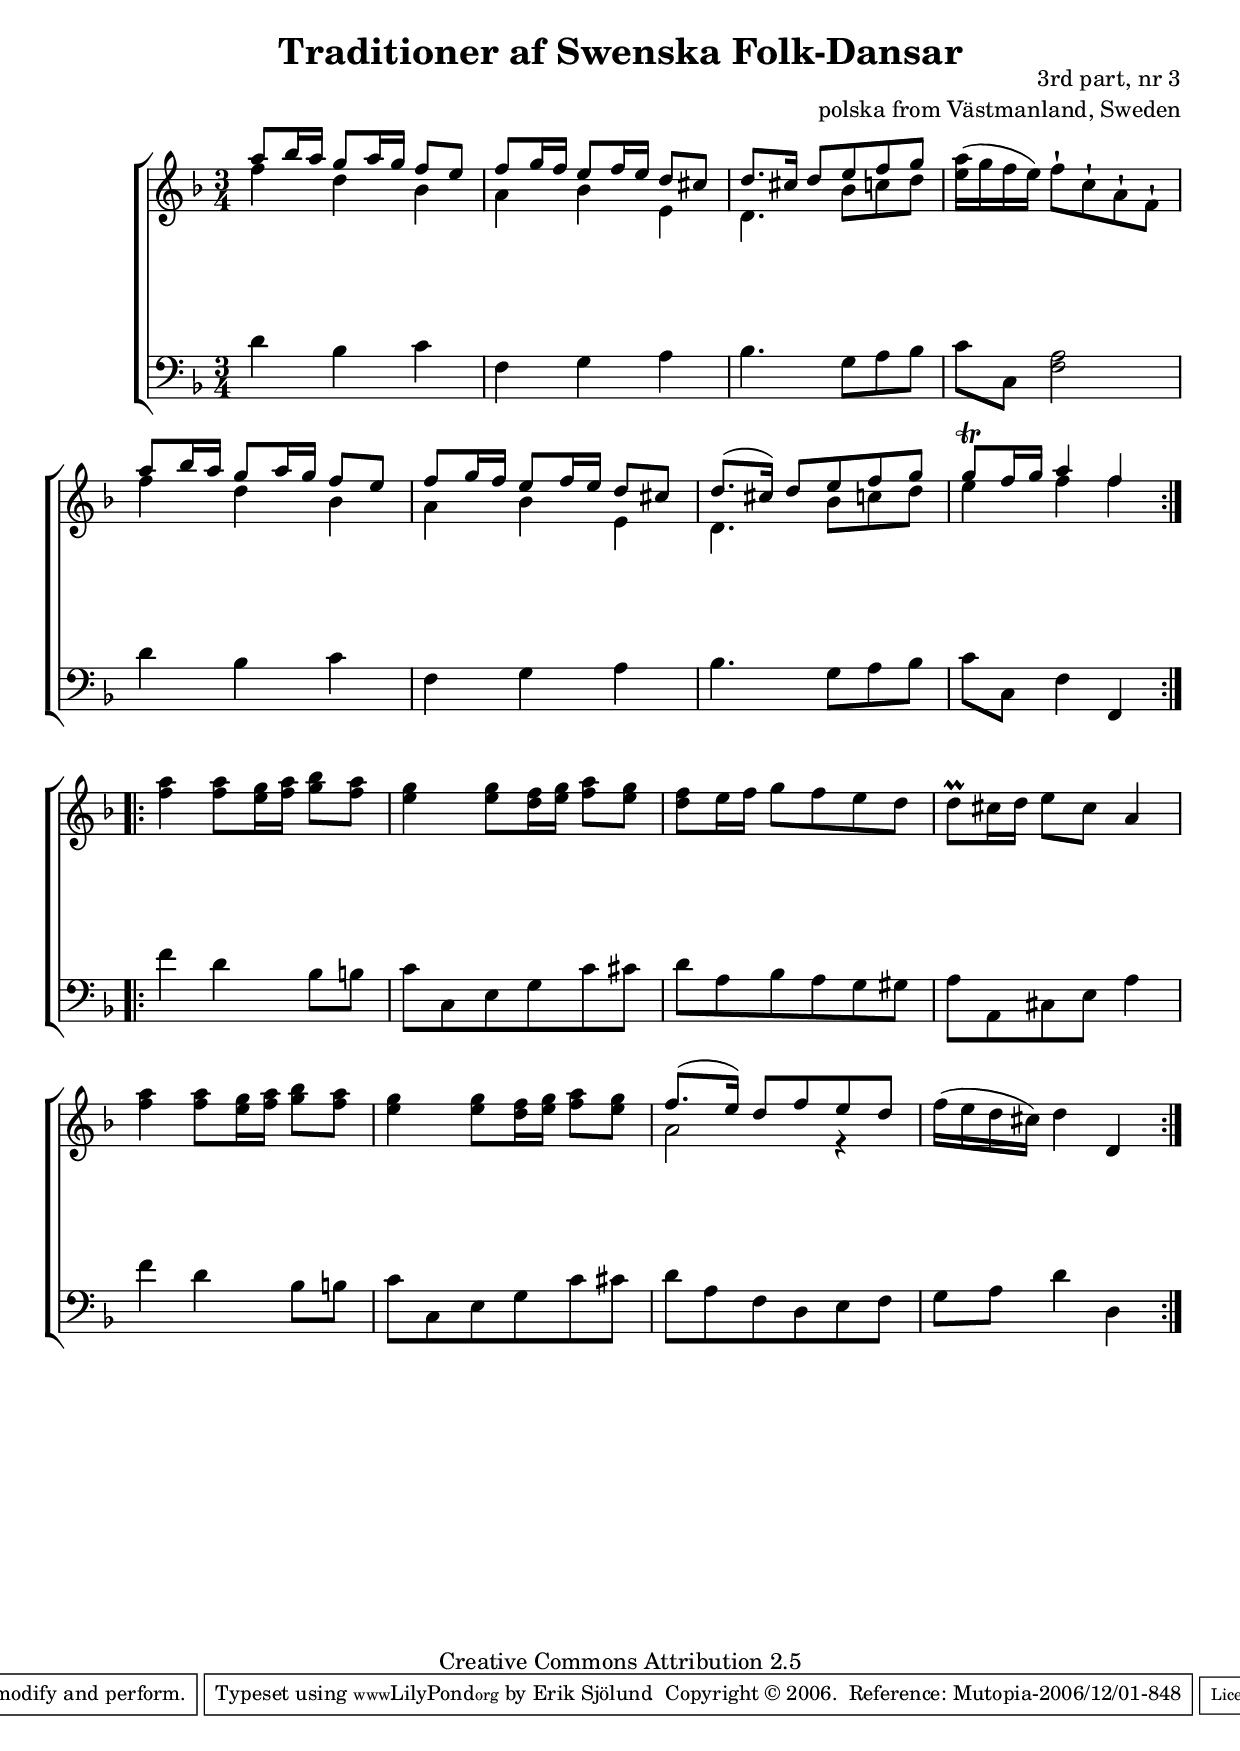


\header {
    title = "Traditioner af Swenska Folk-Dansar"
    opus = \markup {
         \column  {
          \right-align  "3rd part, nr 3"
   \right-align "polska from Västmanland, Sweden" 
}
 } 
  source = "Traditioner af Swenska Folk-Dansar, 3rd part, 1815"



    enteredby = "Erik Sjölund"
				% mutopia headers.

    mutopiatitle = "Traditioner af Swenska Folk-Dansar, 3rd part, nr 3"

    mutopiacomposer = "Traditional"
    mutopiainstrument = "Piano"
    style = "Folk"
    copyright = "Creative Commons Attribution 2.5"
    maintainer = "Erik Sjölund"
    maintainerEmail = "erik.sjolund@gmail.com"




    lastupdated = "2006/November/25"
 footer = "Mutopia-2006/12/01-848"
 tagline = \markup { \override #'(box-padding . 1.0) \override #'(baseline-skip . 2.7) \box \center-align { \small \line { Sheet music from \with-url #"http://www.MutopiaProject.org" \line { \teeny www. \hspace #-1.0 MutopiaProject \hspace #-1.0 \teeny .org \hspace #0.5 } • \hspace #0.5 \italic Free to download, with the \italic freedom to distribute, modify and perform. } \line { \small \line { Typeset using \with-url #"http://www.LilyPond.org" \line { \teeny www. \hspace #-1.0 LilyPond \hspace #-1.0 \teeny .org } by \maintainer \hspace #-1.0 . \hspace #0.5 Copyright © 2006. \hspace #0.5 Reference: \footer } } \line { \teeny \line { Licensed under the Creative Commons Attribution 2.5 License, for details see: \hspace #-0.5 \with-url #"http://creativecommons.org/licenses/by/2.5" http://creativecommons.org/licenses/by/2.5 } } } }
  }




     \version "2.8.5"









global={
  \key f \major
  \time 3/4
}
    
upper = {
  \global
  \repeat volta 2 
{
	<< { a''8 bes''16 a'' g''8 a''16 g'' f''8 e'' } \\ {    f''4 d''4 bes'4     } >>|
<< { 	f''8 g''16 f'' e''8 f''16 e'' d''8 cis'' } \\ { a'4 bes'4 e'4 } >>  |
<< { 	d''8. cis''16 d''8 e'' f'' g'' } \\ { d'4. bes'8 c''8 d''8 } >>  |
	<e'' a''>16(  g'' f''  e'') f''8\staccatissimo   c''\staccatissimo   a'\staccatissimo   f'\staccatissimo   |

	<< { a''8 bes''16 a'' g''8 a''16 g'' f''8 e'' } \\ {    f''4 d''4 bes'4     } >>|
<< { 	f''8 g''16 f'' e''8 f''16 e'' d''8 cis'' } \\ { a'4 bes'4 e'4 } >>  |
<< { 	d''8.( cis''16) d''8 e'' f'' g'' } \\ { d'4. bes'8 c''8 d''8 } >>  |

%5
	<< { g''8\trill f''16 g'' a''4 f'' } \\ { e''4 f''4 f''4} >> |


  }
  \repeat volta 2 {
	<f'' a''> <f'' a''>8 <e'' g''>16 <f'' a''> <g'' bes''>8 <f'' a''> |
	<e'' g''>4 <e'' g''>8 <d'' f''>16 <e'' g''> <f'' a''>8 <e'' g''> |
	<f'' d''> e''16 f'' g''8 f'' e'' d'' |

	d''\prall  cis''16 d'' e''8 cis'' a'4 |

	<f'' a''> <f'' a''>8 <e'' g''>16 <f'' a''> <g'' bes''>8 <f'' a''> |
	<e'' g''>4 <e'' g''>8 <d'' f''>16 <e'' g''> <f'' a''>8 <e'' g''> |


%10
<< {	f''8.( e''16) d''8 f'' e'' d'' } \\ { a'2 r4 } >> |
	f''16( e'' d'' cis'') d''4 d' 

}

}

lower = {
  \global \clef bass
  \repeat volta 2 
{
	d'4 bes c' |
	f g a |
	bes4. g8 a bes |
	c' c <f a>2 |
	d'4 bes c' |
	f g a |
	bes4. g8 a bes |

	c'8 c f4 f, |

  }
  \repeat volta 2 {
	f' d' bes8 b |
	c' c e g c' cis' |
	d' a bes a g gis |
	a a, cis e a4 |

	f' d' bes8 b |
	c' c e g c' cis' |

	d'8 a f d e f |
	g a d'4 d 


  }
}
    
dynamics = { 
  \repeat volta 2 { s2.*8 }
  \repeat volta 2 { s2.*8 }
}
  



\score {
  \new PianoStaff \with{systemStartDelimiter = #'SystemStartBracket } <<
    \new Staff = "upper" \upper
    \new Dynamics = "dynamics" \dynamics
    \new Staff = "lower" <<
      \clef bass
      \lower
    >>
  >>

  \layout {
    \context {
      \type "Engraver_group"
      \name Dynamics
      \alias Voice % So that \cresc works, for example.
      \consists "Output_property_engraver"
%      \override VerticalAxisGroup #'minimum-Y-extent = #'(-1 . 1)
      \consists "Piano_pedal_engraver"
      \consists "Script_engraver"
      \consists "Dynamic_engraver"
      \consists "Text_engraver"
      \override TextScript #'font-size = #2
      \override TextScript #'font-shape = #'italic

      \override DynamicText #'extra-offset = #'(0 . 2.5)
      \override Hairpin #'extra-offset = #'(0 . 2.5)


      \consists "Skip_event_swallow_translator"
      \consists "Axis_group_engraver"
    }
    \context {\Score \remove "Bar_number_engraver"}
    \context {
      \PianoStaff
      \accepts Dynamics
   \override VerticalAlignment #'forced-distance = #7
  \override SpanBar #'transparent = ##t

    }
  }
}

          


mididynamics = { \dynamics } 
midiupper = { \upper }
midilower = { \lower }

          




\score {
  \unfoldRepeats
  \new PianoStaff <<
    \new Staff = "upper" <<  \midiupper  \mididynamics >>
    \new Staff = "lower" <<  \midilower  \mididynamics >>
  >>
  \midi {
    \context {
      \type "Performer_group"
      \name Dynamics
      \consists "Piano_pedal_performer"
    }
    \context {
      \PianoStaff
      \accepts Dynamics
    }
 \tempo 4=90    
  }
}






  



